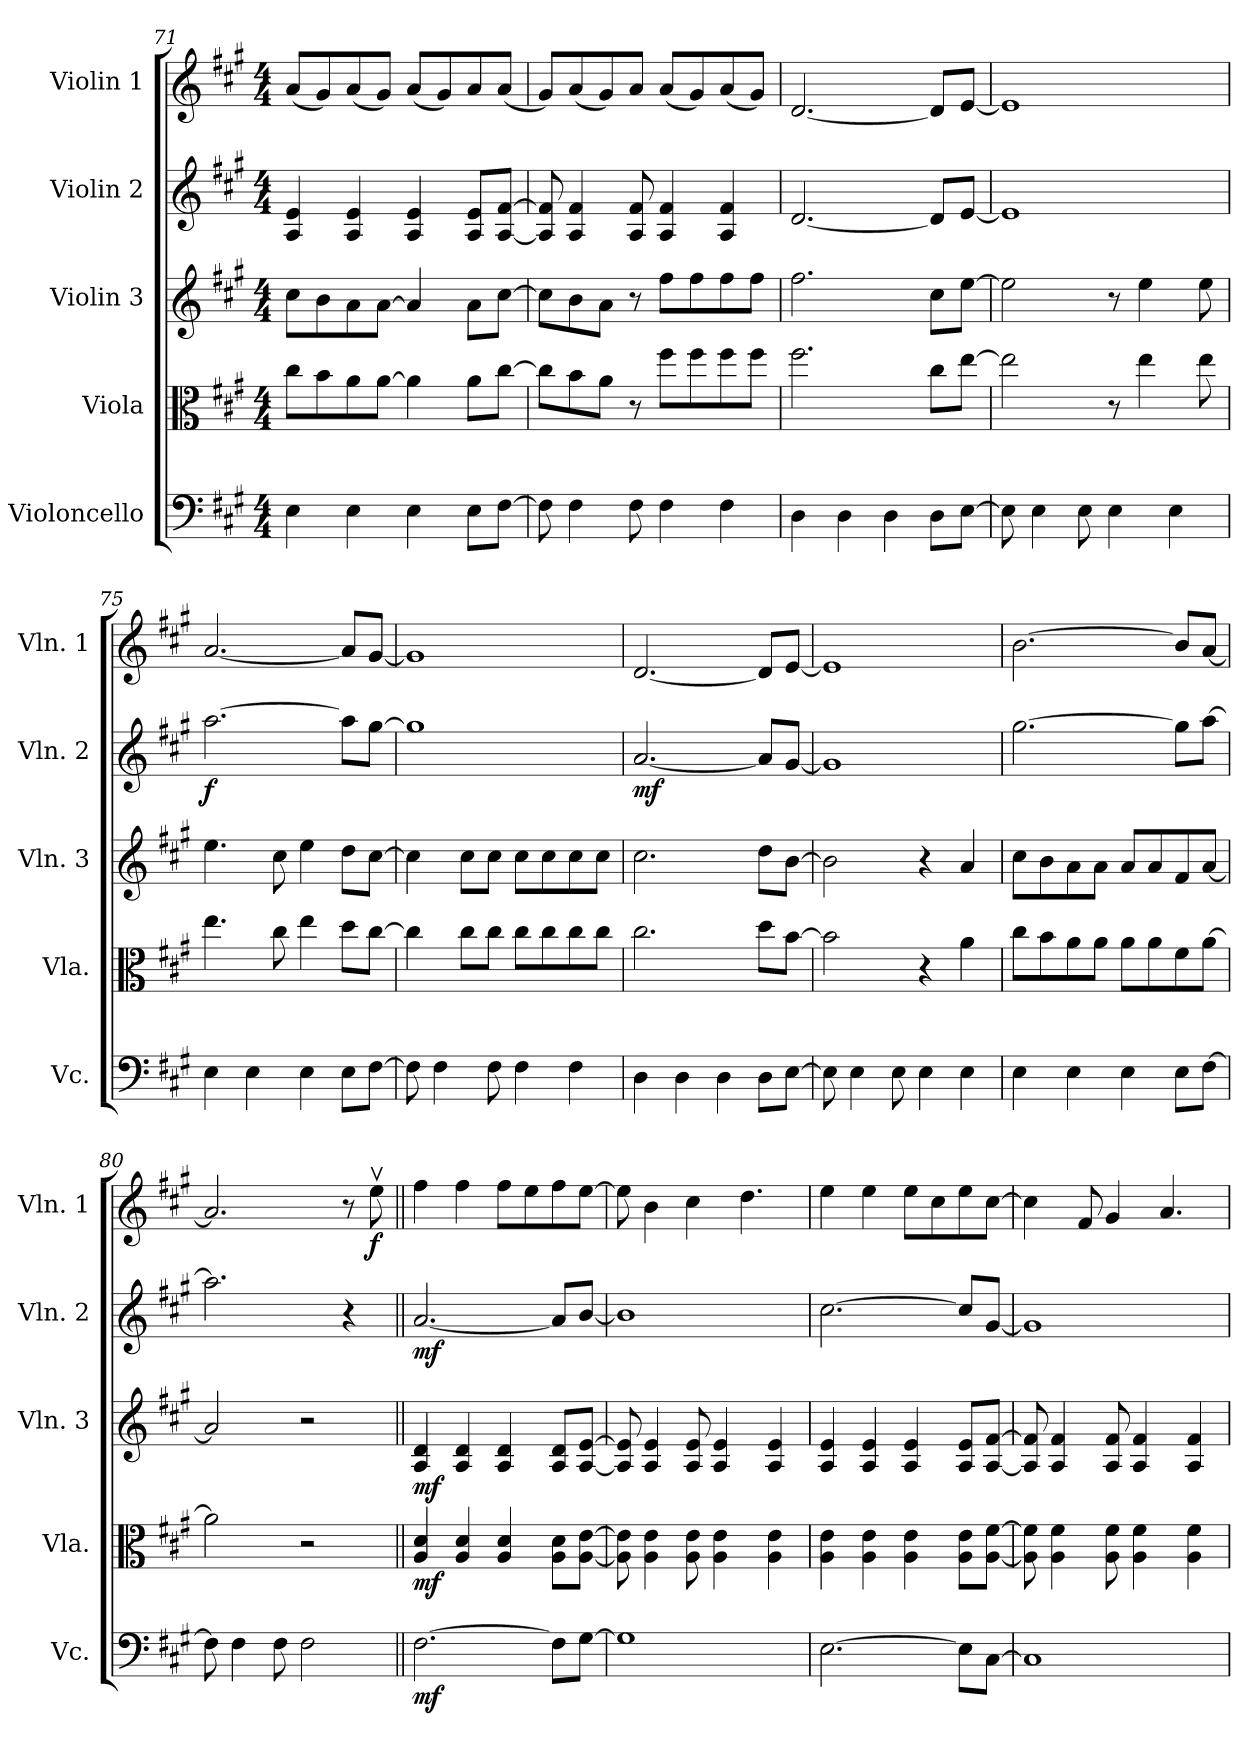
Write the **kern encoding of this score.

**kern	**dynam	**kern	**dynam	**kern	**dynam	**kern	**dynam	**kern	**dynam
*part5	*part5	*part4	*part4	*part3	*part3	*part2	*part2	*part1	*part1
*staff5	*staff5	*staff4	*staff4	*staff3	*staff3	*staff2	*staff2	*staff1	*staff1
*I"Violoncello	*	*I"Viola	*	*I"Violin 3	*	*I"Violin 2	*	*I"Violin 1	*
*I'Vc.	*	*I'Vla.	*	*I'Vln. 3	*	*I'Vln. 2	*	*I'Vln. 1	*
*clefF4	*	*clefC3	*	*clefG2	*	*clefG2	*	*clefG2	*
*k[f#c#g#]	*	*k[f#c#g#]	*	*k[f#c#g#]	*	*k[f#c#g#]	*	*k[f#c#g#]	*
*M4/4	*	*M4/4	*	*M4/4	*	*M4/4	*	*M4/4	*
=71	=71	=71	=71	=71	=71	=71	=71	=71	=71
4E\	.	8cc#\L	.	8cc#\L	.	4A/ 4e/	.	(<8a/L	.
.	.	8b\	.	8b\	.	.	.	8g#/)	.
4E\	.	8a\	.	8a\	.	4A/ 4e/	.	(<8a/	.
.	.	[8a\J	.	[8a\J	.	.	.	8g#/J)	.
4E\	.	4a\]	.	4a/]	.	4A/ 4e/	.	(<8a/L	.
.	.	.	.	.	.	.	.	8g#/)	.
8E\L	.	8a\L	.	8a\L	.	8A/ 8e/L	.	8a/	.
[8F#\J	.	[8cc#\J	.	[8cc#\J	.	[8A/ [8f#/J	.	(<8a/J	.
=72	=72	=72	=72	=72	=72	=72	=72	=72	=72
8F#\]	.	8cc#\L]	.	8cc#\L]	.	8A/] 8f#/]	.	8g#/L)	.
4F#\	.	8b\	.	8b\	.	4A/ 4f#/	.	(<8a/	.
.	.	8a\J	.	8a\J	.	.	.	8g#/)	.
8F#\	.	8r	.	8r	.	8A/ 8f#/	.	8a/J	.
4F#\	.	8ff#\L	.	8ff#\L	.	4A/ 4f#/	.	(<8a/L	.
.	.	8ff#\	.	8ff#\	.	.	.	8g#/)	.
4F#\	.	8ff#\	.	8ff#\	.	4A/ 4f#/	.	(<8a/	.
.	.	8ff#\J	.	8ff#\J	.	.	.	8g#/J)	.
=73	=73	=73	=73	=73	=73	=73	=73	=73	=73
4D\	.	2.ff#\	.	2.ff#\	.	[2.d/	.	[2.d/	.
4D\	.	.	.	.	.	.	.	.	.
4D\	.	.	.	.	.	.	.	.	.
8D\L	.	8cc#\L	.	8cc#\L	.	8d/L]	.	8d/L]	.
[8E\J	.	[8ee\J	.	[8ee\J	.	[8e/J	.	[8e/J	.
=74	=74	=74	=74	=74	=74	=74	=74	=74	=74
8E\]	.	2ee\]	.	2ee\]	.	1e]	.	1e]	.
4E\	.	.	.	.	.	.	.	.	.
8E\	.	.	.	.	.	.	.	.	.
4E\	.	8r	.	8r	.	.	.	.	.
.	.	4ee\	.	4ee\	.	.	.	.	.
4E\	.	.	.	.	.	.	.	.	.
.	.	8ee\	.	8ee\	.	.	.	.	.
!!LO:LB:g=z
=75	=75	=75	=75	=75	=75	=75	=75	=75	=75
!	!	!	!	!	!	!	!LO:DY:b	!	!
4E\	.	4.ee\	.	4.ee\	.	[2.aa\	f	[2.a/	.
4E\	.	.	.	.	.	.	.	.	.
.	.	8cc#\	.	8cc#\	.	.	.	.	.
4E\	.	4ee\	.	4ee\	.	.	.	.	.
8E\L	.	8dd\L	.	8dd\L	.	8aa\L]	.	8a/L]	.
[8F#\J	.	[8cc#\J	.	[8cc#\J	.	[8gg#\J	.	[8g#/J	.
=76	=76	=76	=76	=76	=76	=76	=76	=76	=76
8F#\]	.	4cc#\]	.	4cc#\]	.	1gg#]	.	1g#]	.
4F#\	.	.	.	.	.	.	.	.	.
.	.	8cc#\L	.	8cc#\L	.	.	.	.	.
8F#\	.	8cc#\J	.	8cc#\J	.	.	.	.	.
4F#\	.	8cc#\L	.	8cc#\L	.	.	.	.	.
.	.	8cc#\	.	8cc#\	.	.	.	.	.
4F#\	.	8cc#\	.	8cc#\	.	.	.	.	.
.	.	8cc#\J	.	8cc#\J	.	.	.	.	.
=77	=77	=77	=77	=77	=77	=77	=77	=77	=77
!	!	!	!	!	!	!	!LO:DY:b	!	!
4D\	.	2.cc#\	.	2.cc#\	.	[2.a/	mf	[2.d/	.
4D\	.	.	.	.	.	.	.	.	.
4D\	.	.	.	.	.	.	.	.	.
8D\L	.	8dd\L	.	8dd\L	.	8a/L]	.	8d/L]	.
[8E\J	.	[8b\J	.	[8b\J	.	[8g#/J	.	[8e/J	.
=78	=78	=78	=78	=78	=78	=78	=78	=78	=78
8E\]	.	2b\]	.	2b\]	.	1g#]	.	1e]	.
4E\	.	.	.	.	.	.	.	.	.
8E\	.	.	.	.	.	.	.	.	.
4E\	.	4r	.	4r	.	.	.	.	.
4E\	.	4a\	.	4a/	.	.	.	.	.
=79	=79	=79	=79	=79	=79	=79	=79	=79	=79
4E\	.	8cc#\L	.	8cc#\L	.	[2.gg#\	.	[2.b\	.
.	.	8b\	.	8b\	.	.	.	.	.
4E\	.	8a\	.	8a\	.	.	.	.	.
.	.	8a\J	.	8a\J	.	.	.	.	.
4E\	.	8a\L	.	8a/L	.	.	.	.	.
.	.	8a\	.	8a/	.	.	.	.	.
8E\L	.	8f#\	.	8f#/	.	8gg#\L]	.	8b/L]	.
[8F#\J	.	[8a\J	.	[8a/J	.	[8aa\J	.	[8a/J	.
!!LO:PB:g=z
=80	=80	=80	=80	=80	=80	=80	=80	=80	=80
8F#\]	.	2a\]	.	2a/]	.	2.aa\]	.	2.a/]	.
4F#\	.	.	.	.	.	.	.	.	.
8F#\	.	.	.	.	.	.	.	.	.
2F#\	.	2r	.	2r	.	.	.	.	.
.	.	.	.	.	.	4r	.	8r	.
!	!	!	!	!	!	!	!	!	!LO:DY:b
.	.	.	.	.	.	.	.	8eev\	f
=81||	=81||	=81||	=81||	=81||	=81||	=81||	=81||	=81||	=81||
!	!LO:DY:b	!	!LO:DY:b	!	!LO:DY:b	!	!LO:DY:b	!	!
[2.F#\	mf	4A/ 4d/	mf	4A/ 4d/	mf	[2.a/	mf	4ff#\	.
.	.	4A/ 4d/	.	4A/ 4d/	.	.	.	4ff#\	.
.	.	4A/ 4d/	.	4A/ 4d/	.	.	.	8ff#\L	.
.	.	.	.	.	.	.	.	8ee\	.
8F#\L]	.	8A\ 8d\L	.	8A/ 8d/L	.	8a/L]	.	8ff#\	.
[8G#\J	.	[8A\ [8e\J	.	[8A/ [8e/J	.	[8b/J	.	[8ee\J	.
=82	=82	=82	=82	=82	=82	=82	=82	=82	=82
1G#]	.	8A\] 8e\]	.	8A/] 8e/]	.	1b]	.	8ee\]	.
.	.	4A\ 4e\	.	4A/ 4e/	.	.	.	4b\	.
.	.	8A\ 8e\	.	8A/ 8e/	.	.	.	4cc#\	.
.	.	4A\ 4e\	.	4A/ 4e/	.	.	.	.	.
.	.	.	.	.	.	.	.	4.dd\	.
.	.	4A\ 4e\	.	4A/ 4e/	.	.	.	.	.
=83	=83	=83	=83	=83	=83	=83	=83	=83	=83
[2.E\	.	4A\ 4e\	.	4A/ 4e/	.	[2.cc#\	.	4ee\	.
.	.	4A\ 4e\	.	4A/ 4e/	.	.	.	4ee\	.
.	.	4A\ 4e\	.	4A/ 4e/	.	.	.	8ee\L	.
.	.	.	.	.	.	.	.	8cc#\	.
8E\L]	.	8A\ 8e\L	.	8A/ 8e/L	.	8cc#/L]	.	8ee\	.
[8C#\J	.	[8A\ [8f#\J	.	[8A/ [8f#/J	.	[8g#/J	.	[8cc#\J	.
=84	=84	=84	=84	=84	=84	=84	=84	=84	=84
1C#]	.	8A\] 8f#\]	.	8A/] 8f#/]	.	1g#]	.	4cc#\]	.
.	.	4A\ 4f#\	.	4A/ 4f#/	.	.	.	.	.
.	.	.	.	.	.	.	.	8f#/	.
.	.	8A\ 8f#\	.	8A/ 8f#/	.	.	.	4g#/	.
.	.	4A\ 4f#\	.	4A/ 4f#/	.	.	.	.	.
.	.	.	.	.	.	.	.	4.a/	.
.	.	4A\ 4f#\	.	4A/ 4f#/	.	.	.	.	.
=	=	=	=	=	=	=	=	=	=
*-	*-	*-	*-	*-	*-	*-	*-	*-	*-
